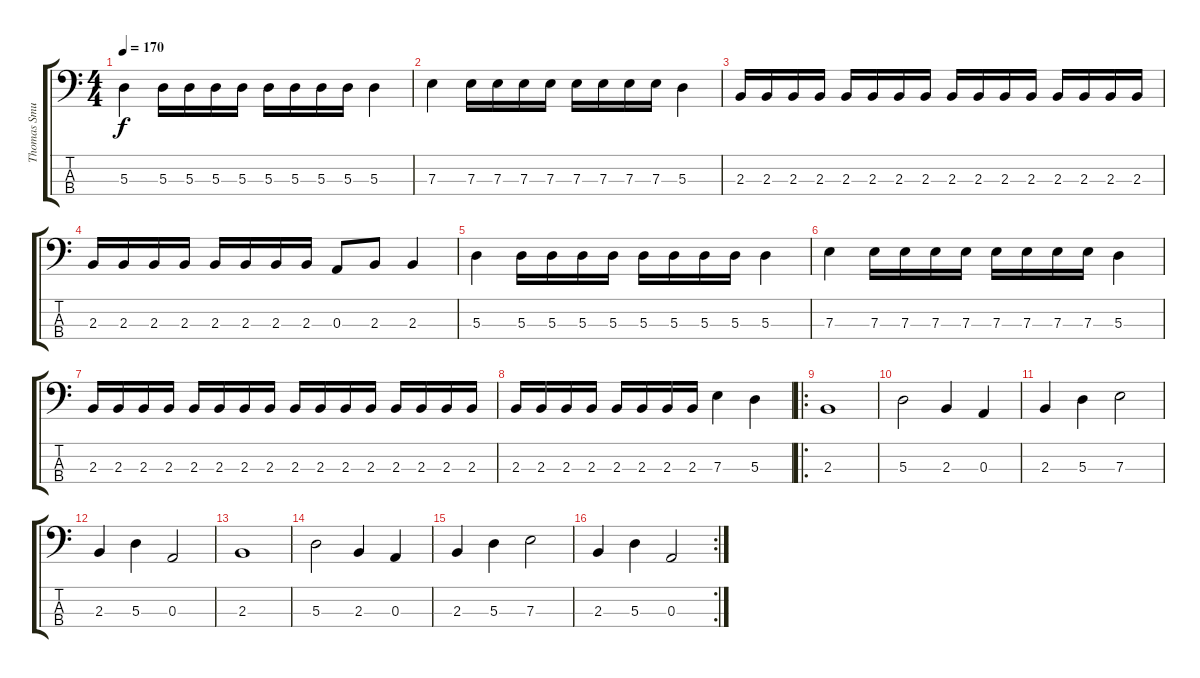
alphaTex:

\track ("Thomas Smuszynski" "Thomas Smu") {instrument electricbassfinger}
\staff {score tabs}
\tuning (G2 D2 A1 E1) {hide}
\ts (4 4)
\tempo 170
\clef f4
\ks c
5.3.4{dy f} 5.3.16 5.3.16 5.3.16 5.3.16 5.3.16 5.3.16 5.3.16 5.3.16 5.3.4 |
7.3.4 7.3.16 7.3.16 7.3.16 7.3.16 7.3.16 7.3.16 7.3.16 7.3.16 5.3.4 |
2.3.16 2.3.16 2.3.16 2.3.16 2.3.16 2.3.16 2.3.16 2.3.16 2.3.16 2.3.16 2.3.16 2.3.16 2.3.16 2.3.16 2.3.16 2.3.16 |
2.3.16 2.3.16 2.3.16 2.3.16 2.3.16 2.3.16 2.3.16 2.3.16 0.3.8 2.3.8 2.3.4 |
5.3.4 5.3.16 5.3.16 5.3.16 5.3.16 5.3.16 5.3.16 5.3.16 5.3.16 5.3.4 |
7.3.4 7.3.16 7.3.16 7.3.16 7.3.16 7.3.16 7.3.16 7.3.16 7.3.16 5.3.4 |
2.3.16 2.3.16 2.3.16 2.3.16 2.3.16 2.3.16 2.3.16 2.3.16 2.3.16 2.3.16 2.3.16 2.3.16 2.3.16 2.3.16 2.3.16 2.3.16 |
2.3.16 2.3.16 2.3.16 2.3.16 2.3.16 2.3.16 2.3.16 2.3.16 7.3.4 5.3.4 |
\ro
2.3.1 |
5.3.2 2.3.4 0.3.4 |
2.3.4 5.3.4 7.3.2 |
2.3.4 5.3.4 0.3.2 |
2.3.1 |
5.3.2 2.3.4 0.3.4 |
2.3.4 5.3.4 7.3.2 |
\rc 2
2.3.4 5.3.4 0.3.2
